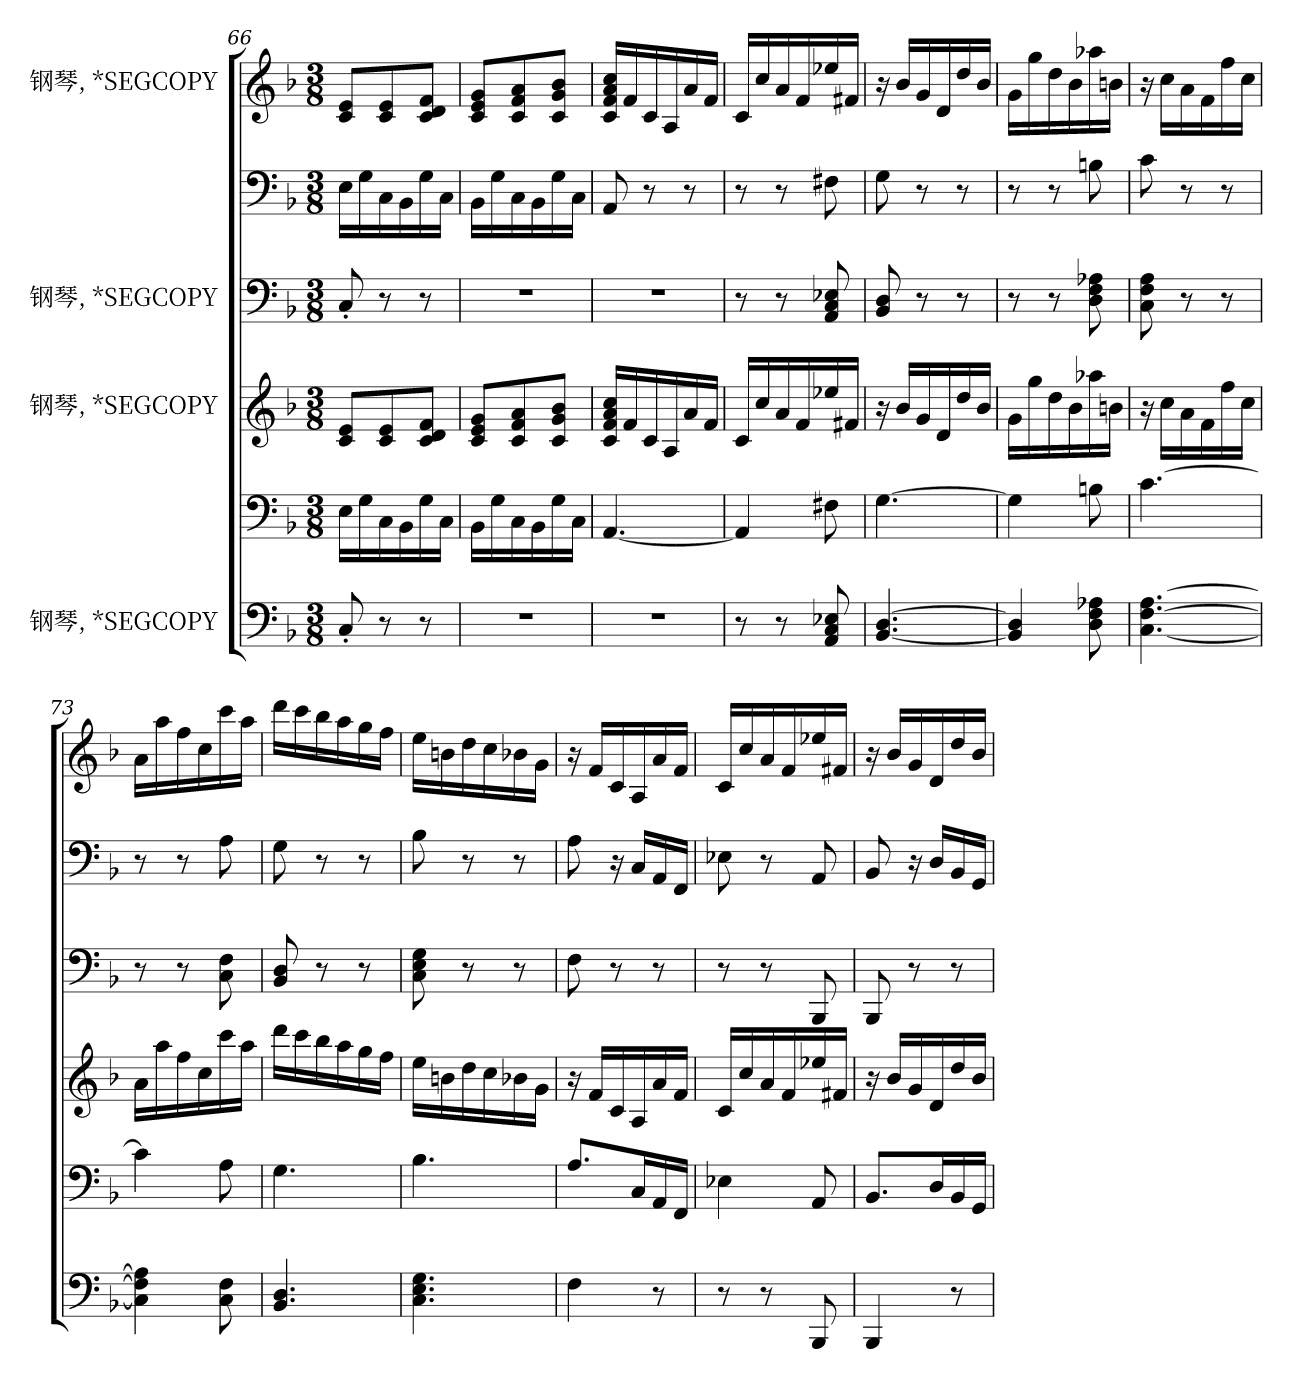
**kern	**kern	**kern	**kern	**kern	**kern
*part4	*part4	*part3	*part2	*part2	*part1
*staff6	*staff5	*staff4	*staff3	*staff2	*staff1
*I"钢琴, *SEGCOPY	*	*I"钢琴, *SEGCOPY	*I"钢琴, *SEGCOPY	*	*I"钢琴, *SEGCOPY
*clefF4	*clefF4	*clefG2	*clefF4	*clefF4	*clefG2
*k[b-]	*k[b-]	*k[b-]	*k[b-]	*k[b-]	*k[b-]
*M3/8	*M3/8	*M3/8	*M3/8	*M3/8	*M3/8
=66	=66	=66	=66	=66	=66
8C'/	16E\LL	8c/ 8e/L	8C'/	16E\LL	8c/ 8e/L
.	16G\	.	.	16G\	.
8r	16C\	8c/ 8e/	8r	16C\	8c/ 8e/
.	16BB-\	.	.	16BB-\	.
8r	16G\	8c/ 8d/ 8f/J	8r	16G\	8c/ 8d/ 8f/J
.	16C\JJ	.	.	16C\JJ	.
=67	=67	=67	=67	=67	=67
4.r	16BB-\LL	8c/ 8e/ 8g/L	4.r	16BB-\LL	8c/ 8e/ 8g/L
.	16G\	.	.	16G\	.
.	16C\	8c/ 8f/ 8a/	.	16C\	8c/ 8f/ 8a/
.	16BB-\	.	.	16BB-\	.
.	16G\	8c/ 8g/ 8b-/J	.	16G\	8c/ 8g/ 8b-/J
.	16C\JJ	.	.	16C\JJ	.
=68	=68	=68	=68	=68	=68
4.r	[4.AA/	16c/ 16f/ 16a/ 16cc/LL	4.r	8AA/	16c/ 16f/ 16a/ 16cc/LL
.	.	16f/	.	.	16f/
.	.	16c/	.	8r	16c/
.	.	16A/	.	.	16A/
.	.	16a/	.	8r	16a/
.	.	16f/JJ	.	.	16f/JJ
=69	=69	=69	=69	=69	=69
8r	4AA/]	16c/LL	8r	8r	16c/LL
.	.	16cc/	.	.	16cc/
8r	.	16a/	8r	8r	16a/
.	.	16f/	.	.	16f/
8AA/ 8C/ 8E-X/	8F#X\	16ee-X/	8AA/ 8C/ 8E-X/	8F#X\	16ee-X/
.	.	16f#X/JJ	.	.	16f#X/JJ
=70	=70	=70	=70	=70	=70
[4.BB-/ [4.D/	[4.G\	16r	8BB-/ 8D/	8G\	16r
.	.	16b-/LL	.	.	16b-/LL
.	.	16g/	8r	8r	16g/
.	.	16d/	.	.	16d/
.	.	16dd/	8r	8r	16dd/
.	.	16b-/JJ	.	.	16b-/JJ
!!LO:PB:g=z
=71	=71	=71	=71	=71	=71
4BB-/] 4D/]	4G\]	16g\LL	8r	8r	16g\LL
.	.	16gg\	.	.	16gg\
.	.	16dd\	8r	8r	16dd\
.	.	16b-\	.	.	16b-\
8D\ 8F\ 8A-X\	8Bn\	16aa-X\	8D\ 8F\ 8A-X\	8Bn\	16aa-X\
.	.	16bn\JJ	.	.	16bn\JJ
=72	=72	=72	=72	=72	=72
[4.C\ [4.F\ [4.A\	[4.c\	16r	8C\ 8F\ 8A\	8c\	16r
.	.	16cc\LL	.	.	16cc\LL
.	.	16a\	8r	8r	16a\
.	.	16f\	.	.	16f\
.	.	16ff\	8r	8r	16ff\
.	.	16cc\JJ	.	.	16cc\JJ
=73	=73	=73	=73	=73	=73
4C\] 4F\] 4A\]	4c\]	16a\LL	8r	8r	16a\LL
.	.	16aa\	.	.	16aa\
.	.	16ff\	8r	8r	16ff\
.	.	16cc\	.	.	16cc\
8C\ 8F\	8A\	16ccc\	8C\ 8F\	8A\	16ccc\
.	.	16aa\JJ	.	.	16aa\JJ
=74	=74	=74	=74	=74	=74
4.BB-/ 4.D/	4.G\	16ddd\LL	8BB-/ 8D/	8G\	16ddd\LL
.	.	16ccc\	.	.	16ccc\
.	.	16bb-\	8r	8r	16bb-\
.	.	16aa\	.	.	16aa\
.	.	16gg\	8r	8r	16gg\
.	.	16ff\JJ	.	.	16ff\JJ
=75	=75	=75	=75	=75	=75
4.C\ 4.E\ 4.G\	4.B-\	16ee\LL	8C\ 8E\ 8G\	8B-\	16ee\LL
.	.	16bn\	.	.	16bn\
.	.	16dd\	8r	8r	16dd\
.	.	16cc\	.	.	16cc\
.	.	16b-X\	8r	8r	16b-X\
.	.	16g\JJ	.	.	16g\JJ
!!LO:LB:g=z
=76	=76	=76	=76	=76	=76
4F\	8.A/L	16r	8F\	8A\	16r
.	.	16f/LL	.	.	16f/LL
.	.	16c/	8r	16r	16c/
.	16C/L	16A/	.	16C/LL	16A/
8r	16AA/	16a/	8r	16AA/	16a/
.	16FF/JJ	16f/JJ	.	16FF/JJ	16f/JJ
=77	=77	=77	=77	=77	=77
8r	4E-X\	16c/LL	8r	8E-X\	16c/LL
.	.	16cc/	.	.	16cc/
8r	.	16a/	8r	8r	16a/
.	.	16f/	.	.	16f/
8BBB-/	8AA/	16ee-X/	8BBB-/	8AA/	16ee-X/
.	.	16f#X/JJ	.	.	16f#X/JJ
=78	=78	=78	=78	=78	=78
4BBB-/	8.BB-/L	16r	8BBB-/	8BB-/	16r
.	.	16b-/LL	.	.	16b-/LL
.	.	16g/	8r	16r	16g/
.	16D/L	16d/	.	16D/LL	16d/
8r	16BB-/	16dd/	8r	16BB-/	16dd/
.	16GG/JJ	16b-/JJ	.	16GG/JJ	16b-/JJ
=	=	=	=	=	=
*-	*-	*-	*-	*-	*-
